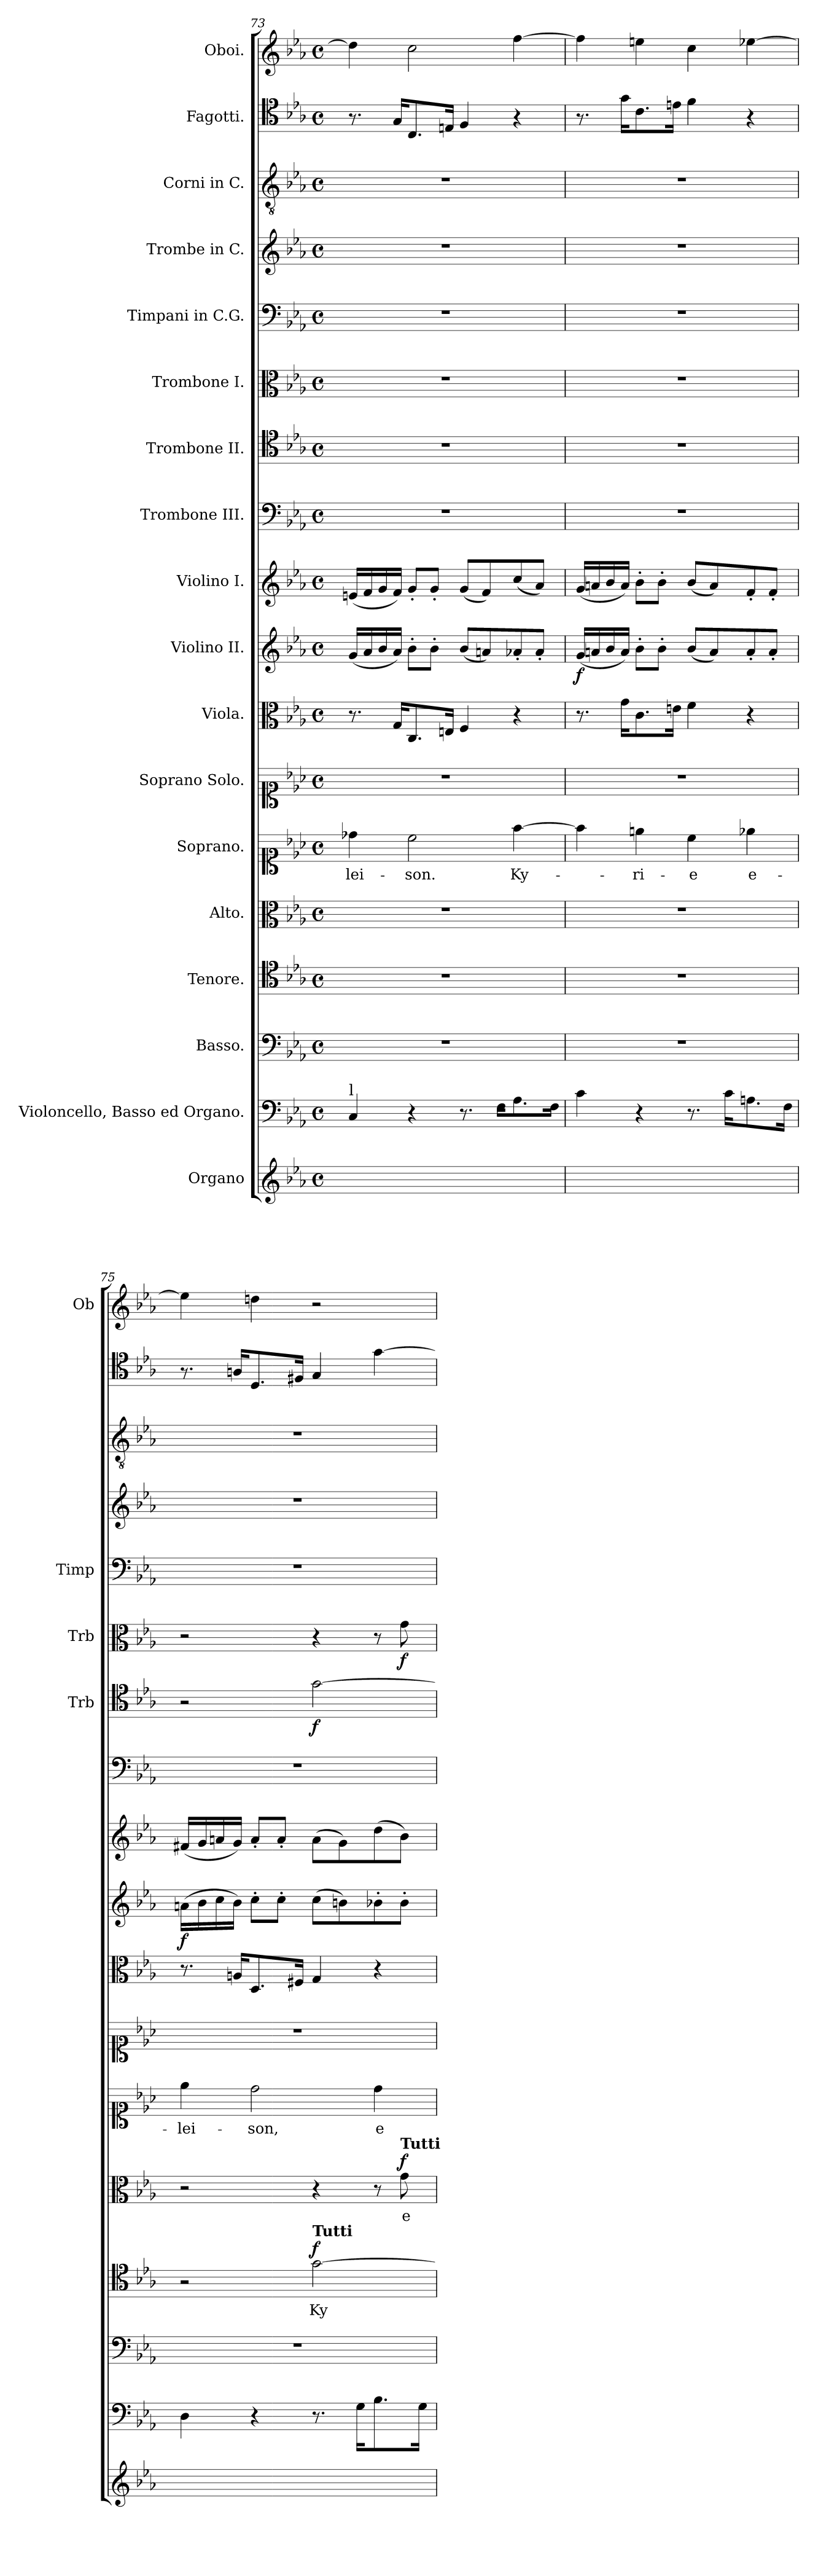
**kern	**kern	**kern	**kern	**text	**dynam	**kern	**text	**dynam	**kern	**text	**kern	**kern	**kern	**dynam	**kern	**kern	**kern	**dynam	**kern	**dynam	**kern	**kern	**kern	**kern	**kern
*part18	*part17	*part16	*part15	*part15	*part15	*part14	*part14	*part14	*part13	*part13	*part12	*part11	*part10	*part10	*part9	*part8	*part7	*part7	*part6	*part6	*part5	*part4	*part3	*part2	*part1
*staff18	*staff17	*staff16	*staff15	*staff15	*staff15	*staff14	*staff14	*staff14	*staff13	*staff13	*staff12	*staff11	*staff10	*staff10	*staff9	*staff8	*staff7	*staff7	*staff6	*staff6	*staff5	*staff4	*staff3	*staff2	*staff1
*I"Organo	*I"Violoncello, Basso ed Organo.	*I"Basso.	*I"Tenore.	*	*	*I"Alto.	*	*	*I"Soprano.	*	*I"Soprano Solo.	*I"Viola.	*I"Violino II.	*	*I"Violino I.	*I"Trombone III.	*I"Trombone II.	*	*I"Trombone I.	*	*I"Timpani in C.G.	*I"Trombe in C.	*I"Corni in C.	*I"Fagotti.	*I"Oboi.
*	*	*	*	*	*	*	*	*	*	*	*	*	*	*	*	*	*I'Trb	*	*I'Trb	*	*I'Timp	*	*	*	*I'Ob
!!LO:PB:g=z
*clefG2	*clefF4	*clefF4	*clefC4	*	*	*clefC3	*	*	*clefC1	*	*clefC1	*clefC3	*clefG2	*	*clefG2	*clefF4	*clefC4	*	*clefC3	*	*clefF4	*clefG2	*clefGv2	*clefC4	*clefG2
*	*	*	*	*	*	*	*	*	*	*	*	*	*	*	*	*	*	*	*	*	*	*	*ITrd7c12	*	*
*k[b-e-a-]	*k[b-e-a-]	*k[b-e-a-]	*k[b-e-a-]	*	*	*k[b-e-a-]	*	*	*k[b-e-a-]	*	*k[b-e-a-]	*k[b-e-a-]	*k[b-e-a-]	*	*k[b-e-a-]	*k[b-e-a-]	*k[b-e-a-]	*	*k[b-e-a-]	*	*k[b-e-a-]	*k[b-e-a-]	*k[b-e-a-]	*k[b-e-a-]	*k[b-e-a-]
*M4/4	*M4/4	*M4/4	*M4/4	*	*	*M4/4	*	*	*M4/4	*	*M4/4	*M4/4	*M4/4	*	*M4/4	*M4/4	*M4/4	*	*M4/4	*	*M4/4	*M4/4	*M4/4	*M4/4	*M4/4
*met(c)	*met(c)	*met(c)	*met(c)	*	*	*met(c)	*	*	*met(c)	*	*met(c)	*met(c)	*met(c)	*	*met(c)	*met(c)	*met(c)	*	*met(c)	*	*met(c)	*met(c)	*met(c)	*met(c)	*met(c)
=73	=73	=73	=73	=73	=73	=73	=73	=73	=73	=73	=73	=73	=73	=73	=73	=73	=73	=73	=73	=73	=73	=73	=73	=73	=73
*	*^	*	*	*	*	*	*	*	*	*	*	*	*	*	*	*	*	*	*	*	*	*	*	*	*
!	!LO:TX:a:t=l	!	!	!	!	!	!	!	!	!	!	!	!	!	!	!	!	!	!	!	!	!	!	!	!	!
!	!	!	!	!	!	!	!	!	!	!	!LO:LY:b	!	!	!	!	!	!	!	!	!	!	!	!	!	!	!
4CC\yy 4C\yy [4c\yy 4d-X\yy [4en\yy [4g\yy	4C/	4CC/yy	1r	1r	.	.	1r	.	.	4dd-X\	-lei-	1r	8.r	(<16g/LL	.	(<16en/LL	1r	1r	.	1r	.	1r	1r	1r	8.r	4dd-\]
.	.	.	.	.	.	.	.	.	.	.	.	.	.	16a-/	.	16f/	.	.	.	.	.	.	.	.	.	.
.	.	.	.	.	.	.	.	.	.	.	.	.	.	16b-/	.	16g/	.	.	.	.	.	.	.	.	.	.
.	.	.	.	.	.	.	.	.	.	.	.	.	16G/KL	16a-/JJ)	.	16f/JJ)	.	.	.	.	.	.	.	.	16G/KL	.
!	!	!	!	!	!	!	!	!	!	!	!LO:LY:b	!	!	!	!	!	!	!	!	!	!	!	!	!	!	!
4c\yy] 4e\yy] 4g\yy]	4r	4ryy	.	.	.	.	.	.	.	2cc\	-son.	.	8.C/	8b-'\L	.	8g'/L	.	.	.	.	.	.	.	.	8.C/	2cc\
.	.	.	.	.	.	.	.	.	.	.	.	.	.	8b-'\J	.	8g'/J	.	.	.	.	.	.	.	.	.	.
.	.	.	.	.	.	.	.	.	.	.	.	.	16En/Jk	.	.	.	.	.	.	.	.	.	.	.	16En/Jk	.
8.ryy	8.r	8.ryy	.	.	.	.	.	.	.	.	.	.	4F/	(<8b-/L	.	(<8g/L	.	.	.	.	.	.	.	.	4F/	.
.	.	.	.	.	.	.	.	.	.	.	.	.	.	8an/)	.	8f/)	.	.	.	.	.	.	.	.	.	.
16FF\yy 16F\yy 16An\yy 16c\yy 16f\yyKL	16F\KL	16FF\KLyy	.	.	.	.	.	.	.	.	.	.	.	.	.	.	.	.	.	.	.	.	.	.	.	.
!	!	!	!	!	!	!	!	!	!	!	!LO:LY:b	!	!	!	!	!	!	!	!	!	!	!	!	!	!	!
8.AA-\yy 8.A-X\yy 8.c\yy 8.f\yy 8.a-\yy	8.A-\	8.AA-\yy	.	.	.	.	.	.	.	[4ff\	Ky-	.	4r	8a-X'/	.	(<8cc/	.	.	.	.	.	.	.	.	4r	[4ff\
.	.	.	.	.	.	.	.	.	.	.	.	.	.	8a-'/J	.	8a-/J)	.	.	.	.	.	.	.	.	.	.
16FF\yy 16F\yy 16A-\yy 16c\yy 16f\yyJk	16F\Jk	16FF\Jkyy	.	.	.	.	.	.	.	.	.	.	.	.	.	.	.	.	.	.	.	.	.	.	.	.
=74	=74	=74	=74	=74	=74	=74	=74	=74	=74	=74	=74	=74	=74	=74	=74	=74	=74	=74	=74	=74	=74	=74	=74	=74	=74	=74
!	!	!	!	!	!	!	!	!	!	!	!	!	!	!	!LO:DY:b	!	!	!	!	!	!	!	!	!	!	!
4C\yy 4c\yy 4f\yy 4an\yy	4c\	4C\yy	1r	1r	.	.	1r	.	.	4ff\]	.	1r	8.r	(<16g/LL	f	(<16g/LL	1r	1r	.	1r	.	1r	1r	1r	8.r	4ff\]
.	.	.	.	.	.	.	.	.	.	.	.	.	.	16an/	.	16an/	.	.	.	.	.	.	.	.	.	.
.	.	.	.	.	.	.	.	.	.	.	.	.	.	16b-/	.	16b-/	.	.	.	.	.	.	.	.	.	.
.	.	.	.	.	.	.	.	.	.	.	.	.	16g\KL	16a/JJ)	.	16a/JJ)	.	.	.	.	.	.	.	.	16g\KL	.
!	!	!	!	!	!	!	!	!	!	!	!LO:LY:b	!	!	!	!	!	!	!	!	!	!	!	!	!	!	!
4en\yy 4g\yy 4b-\yy	4r	4ryy	.	.	.	.	.	.	.	4een\	-ri-	.	8.c\	8b-'\L	.	8b-'\L	.	.	.	.	.	.	.	.	8.c\	4een\
.	.	.	.	.	.	.	.	.	.	.	.	.	.	8b-'\J	.	8b-'\J	.	.	.	.	.	.	.	.	.	.
.	.	.	.	.	.	.	.	.	.	.	.	.	16en\Jk	.	.	.	.	.	.	.	.	.	.	.	16en\Jk	.
!	!	!	!	!	!	!	!	!	!	!	!LO:LY:b	!	!	!	!	!	!	!	!	!	!	!	!	!	!	!
8.ryy	8.r	8.ryy	.	.	.	.	.	.	.	4cc\	-e	.	4f\	(<8b-/L	.	(<8b-/L	.	.	.	.	.	.	.	.	4f\	4cc\
.	.	.	.	.	.	.	.	.	.	.	.	.	.	8a/)	.	8a/)	.	.	.	.	.	.	.	.	.	.
16C\yy 16c\yy 16f\yy 16a\yy 16cc\yyKL	16c\KL	16C\KLyy	.	.	.	.	.	.	.	.	.	.	.	.	.	.	.	.	.	.	.	.	.	.	.	.
!	!	!	!	!	!	!	!	!	!	!	!LO:LY:b	!	!	!	!	!	!	!	!	!	!	!	!	!	!	!
8.AAn\yy 8.An\yy 8.e-X\yy 8.f\yy 8.a\yy	8.An\	8.AAn\yy	.	.	.	.	.	.	.	4ee-X\	e-	.	4r	8a'/	.	8f'/	.	.	.	.	.	.	.	.	4r	[4ee-X\
.	.	.	.	.	.	.	.	.	.	.	.	.	.	8a'/J	.	8f'/J	.	.	.	.	.	.	.	.	.	.
16FF\yy 16F\yy 16A-X\yy 16c\yy 16f\yyJk	16F\Jk	16FF\Jkyy	.	.	.	.	.	.	.	.	.	.	.	.	.	.	.	.	.	.	.	.	.	.	.	.
=75	=75	=75	=75	=75	=75	=75	=75	=75	=75	=75	=75	=75	=75	=75	=75	=75	=75	=75	=75	=75	=75	=75	=75	=75	=75	=75
!	!	!	!	!	!	!	!	!	!	!	!LO:LY:b	!	!	!	!LO:DY:b	!	!	!	!	!	!	!	!	!	!	!
4DD\yy 4D\yy [4An\yy [4d\yy 4e-\yy [4f#X\yy	4D\	4DD\yy	1r	2r	.	.	2r	.	.	4ee-\	-lei-	1r	8.r	(>16an\LL	f	(<16f#X/LL	1r	2r	.	2r	.	1r	1r	1r	8.r	4ee-\]
.	.	.	.	.	.	.	.	.	.	.	.	.	.	16b-\	.	16g/	.	.	.	.	.	.	.	.	.	.
.	.	.	.	.	.	.	.	.	.	.	.	.	.	16cc\	.	16an/	.	.	.	.	.	.	.	.	.	.
.	.	.	.	.	.	.	.	.	.	.	.	.	16An/KL	16b-\JJ)	.	16g/JJ)	.	.	.	.	.	.	.	.	16An/KL	.
!	!	!	!	!	!	!	!	!	!	!	!LO:LY:b	!	!	!	!	!	!	!	!	!	!	!	!	!	!	!
4A\yy] 4d\yy] 4f#\yy]	4r	4ryy	.	.	.	.	.	.	.	2dd\	-son,	.	8.D/	8cc'\L	.	8a'/L	.	.	.	.	.	.	.	.	8.D/	4ddn\
.	.	.	.	.	.	.	.	.	.	.	.	.	.	8cc'\J	.	8a'/J	.	.	.	.	.	.	.	.	.	.
.	.	.	.	.	.	.	.	.	.	.	.	.	16F#X/Jk	.	.	.	.	.	.	.	.	.	.	.	16F#X/Jk	.
!	!	!	!	!LO:TX:a:B:t=Tutti	!	!	!	!	!	!	!	!	!	!	!	!	!	!	!	!	!	!	!	!	!	!
!	!	!	!	!	!LO:LY:b	!LO:DY:a	!	!	!	!	!	!	!	!	!	!	!	!	!LO:DY:b	!	!	!	!	!	!	!
8.ryy	8.r	8.ryy	.	[2g\	Ky-	f	4r	.	.	.	.	.	4G/	(>8cc\L	.	(>8a\L	.	[2g\	f	4r	.	.	.	.	4G/	2r
.	.	.	.	.	.	.	.	.	.	.	.	.	.	8bn\)	.	8g\)	.	.	.	.	.	.	.	.	.	.
16GG\yy 16G\yy 16B-\yy 16d\yy 16g\yyKL	16G\KL	16GG\KLyy	.	.	.	.	.	.	.	.	.	.	.	.	.	.	.	.	.	.	.	.	.	.	.	.
!	!	!	!	!	!	!	!	!	!	!	!LO:LY:b	!	!	!	!	!	!	!	!	!	!	!	!	!	!	!
8.BB-\yy 8.B-\yy 8.d\yy 8.g\yy 8.b-\yy	8.B-\	8.BB-\yy	.	.	.	.	8r	.	.	4dd\	e-	.	4r	8b-X'\	.	(>8dd\	.	.	.	8r	.	.	.	.	[4g\	.
!	!	!	!	!	!	!	!LO:TX:a:B:t=Tutti	!	!	!	!	!	!	!	!	!	!	!	!	!	!	!	!	!	!	!
!	!	!	!	!	!	!	!	!LO:LY:b	!LO:DY:a	!	!	!	!	!	!	!	!	!	!	!	!LO:DY:b	!	!	!	!	!
.	.	.	.	.	.	.	8g\	e-	f	.	.	.	.	8b-'\J	.	8b-\J)	.	.	.	8g\	f	.	.	.	.	.
16GG\yy 16G\yy 16B-\yy 16d\yy 16g\yyJk	16G\Jk	16GG\Jkyy	.	.	.	.	.	.	.	.	.	.	.	.	.	.	.	.	.	.	.	.	.	.	.	.
*	*v	*v	*	*	*	*	*	*	*	*	*	*	*	*	*	*	*	*	*	*	*	*	*	*	*	*
=	=	=	=	=	=	=	=	=	=	=	=	=	=	=	=	=	=	=	=	=	=	=	=	=	=
*-	*-	*-	*-	*-	*-	*-	*-	*-	*-	*-	*-	*-	*-	*-	*-	*-	*-	*-	*-	*-	*-	*-	*-	*-	*-
